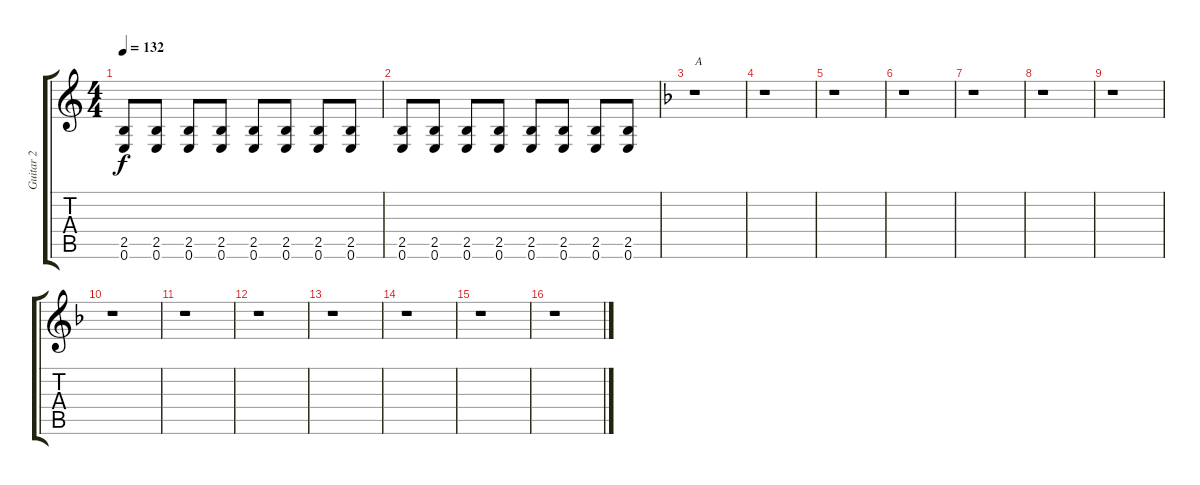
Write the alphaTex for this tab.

\track ("Guitar 2" "Guitar 2") {instrument overdrivenguitar}
\staff {score tabs}
\tuning (E4 B3 G3 D3 A2 E2) {hide}
\ts (4 4)
\tempo 132
\clef g2
\ks aminor
(2.5 0.6).8{dy f} (2.5 0.6).8 (2.5 0.6).8 (2.5 0.6).8 (2.5 0.6).8 (2.5 0.6).8 (2.5 0.6).8 (2.5 0.6).8 |
(2.5 0.6).8 (2.5 0.6).8 (2.5 0.6).8 (2.5 0.6).8 (2.5 0.6).8 (2.5 0.6).8 (2.5 0.6).8 (2.5 0.6).8 |
\ks dminor
r.1{txt "A"} |
r.1 |
r.1 |
r.1 |
r.1 |
r.1 |
r.1 |
r.1 |
r.1 |
r.1 |
r.1 |
r.1 |
r.1 |
r.1
